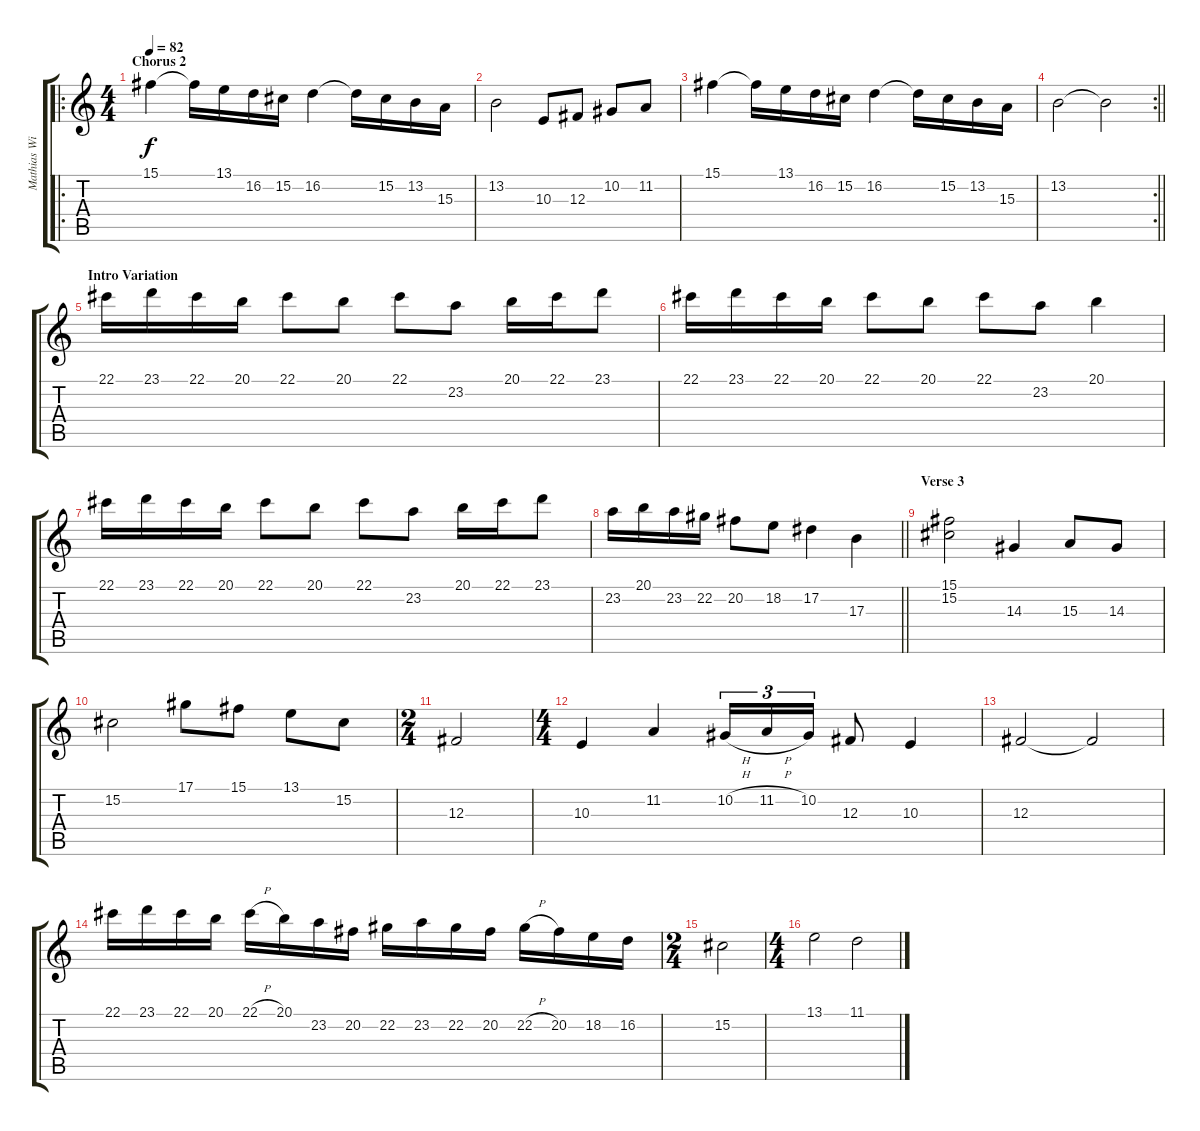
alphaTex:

\track ("Mathias Wiesner - Flute 1" "Mathias Wi") {instrument flute}
\staff {score tabs}
\tuning (Eb4 Bb3 Gb3 Db3 Ab2 Eb2) {hide}
\ro
\ts (4 4)
\section ("" "Chorus 2")
\tempo 82
\clef g2
\ks c
15.1.4{dy f} 15.1{t}.16 13.1.16 16.2.16 15.2.16 16.2.4 16.2{t}.16 15.2.16 13.2.16 15.3.16 |
13.2.2 10.3.8 12.3.8 10.2.8 11.2.8 |
15.1.4 15.1{t}.16 13.1.16 16.2.16 15.2.16 16.2.4 16.2{t}.16 15.2.16 13.2.16 15.3.16 |
\rc 2
\barLineRight lightlight
13.2.2 13.2{t}.2 |
\section ("" "Intro Variation")
22.1.16 23.1.16 22.1.16 20.1.16 22.1.8 20.1.8 22.1.8 23.2.8 20.1.16 22.1.16 23.1.8 |
22.1.16 23.1.16 22.1.16 20.1.16 22.1.8 20.1.8 22.1.8 23.2.8 20.1.4 |
22.1.16 23.1.16 22.1.16 20.1.16 22.1.8 20.1.8 22.1.8 23.2.8 20.1.16 22.1.16 23.1.8 |
\barLineRight lightlight
23.2.16 20.1.16 23.2.16 22.2.16 20.2.8 18.2.8 17.2.4 17.3.4 |
\section ("" "Verse 3")
(15.1 15.2).2 14.3.4 15.3.8 14.3.8 |
15.2.2 17.1.8 15.1.8 13.1.8 15.2.8 |
\ts (2 4)
12.3.2 |
\ts (4 4)
10.3.4 11.2.4 10.2{h}.16{tu (3 2)} 11.2{h}.16{tu (3 2)} 10.2.16{tu (3 2)} 12.3.8 10.3.4 |
12.3.2 12.3{t}.2 |
22.1.16 23.1.16 22.1.16 20.1.16 22.1{h}.16 20.1.16 23.2.16 20.2.16 22.2.16 23.2.16 22.2.16 20.2.16 22.2{h}.16 20.2.16 18.2.16 16.2.16 |
\ts (2 4)
15.2.2 |
\ts (4 4)
13.1.2 11.1.2
